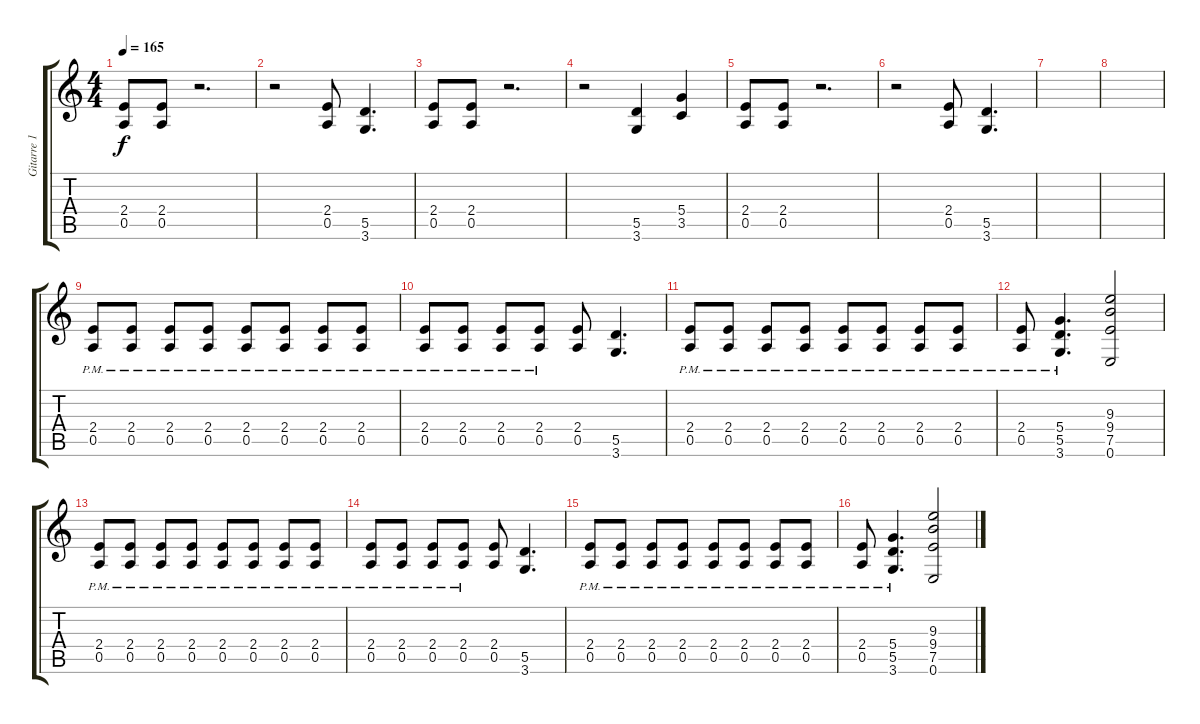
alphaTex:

\track ("Gitarre 1" "Gitarre 1") {instrument distortionguitar}
\staff {score tabs}
\tuning (E4 B3 G3 D3 A2 E2) {hide}
\ts (4 4)
\tempo 165
\clef g2
\ks c
(2.4 0.5).8{dy f} (2.4 0.5).8 r.2{d} |
r.2 (2.4 0.5).8 (5.5 3.6).4{d} |
(2.4 0.5).8 (2.4 0.5).8 r.2{d} |
r.2 (5.5 3.6).4 (5.4 3.5).4 |
(2.4 0.5).8 (2.4 0.5).8 r.2{d} |
r.2 (2.4 0.5).8 (5.5 3.6).4{d} |
|
|
(2.4{pm} 0.5{pm}).8 (2.4{pm} 0.5{pm}).8 (2.4{pm} 0.5{pm}).8 (2.4{pm} 0.5{pm}).8 (2.4{pm} 0.5{pm}).8 (2.4{pm} 0.5{pm}).8 (2.4{pm} 0.5{pm}).8 (2.4{pm} 0.5{pm}).8 |
(2.4{pm} 0.5{pm}).8 (2.4{pm} 0.5{pm}).8 (2.4{pm} 0.5{pm}).8 (2.4{pm} 0.5{pm}).8 (2.4 0.5).8 (5.5 3.6).4{d} |
(2.4{pm} 0.5{pm}).8 (2.4{pm} 0.5{pm}).8 (2.4{pm} 0.5{pm}).8 (2.4{pm} 0.5{pm}).8 (2.4{pm} 0.5{pm}).8 (2.4{pm} 0.5{pm}).8 (2.4{pm} 0.5{pm}).8 (2.4{pm} 0.5{pm}).8 |
(2.4{pm} 0.5{pm}).8 (5.4{pm} 5.5{pm} 3.6).4{d} (9.3 9.4 7.5 0.6).2 |
(2.4{pm} 0.5{pm}).8 (2.4{pm} 0.5{pm}).8 (2.4{pm} 0.5{pm}).8 (2.4{pm} 0.5{pm}).8 (2.4{pm} 0.5{pm}).8 (2.4{pm} 0.5{pm}).8 (2.4{pm} 0.5{pm}).8 (2.4{pm} 0.5{pm}).8 |
(2.4{pm} 0.5{pm}).8 (2.4{pm} 0.5{pm}).8 (2.4{pm} 0.5{pm}).8 (2.4{pm} 0.5{pm}).8 (2.4 0.5).8 (5.5 3.6).4{d} |
(2.4{pm} 0.5{pm}).8 (2.4{pm} 0.5{pm}).8 (2.4{pm} 0.5{pm}).8 (2.4{pm} 0.5{pm}).8 (2.4{pm} 0.5{pm}).8 (2.4{pm} 0.5{pm}).8 (2.4{pm} 0.5{pm}).8 (2.4{pm} 0.5{pm}).8 |
(2.4{pm} 0.5{pm}).8 (5.4{pm} 5.5{pm} 3.6).4{d} (9.3 9.4 7.5 0.6).2
